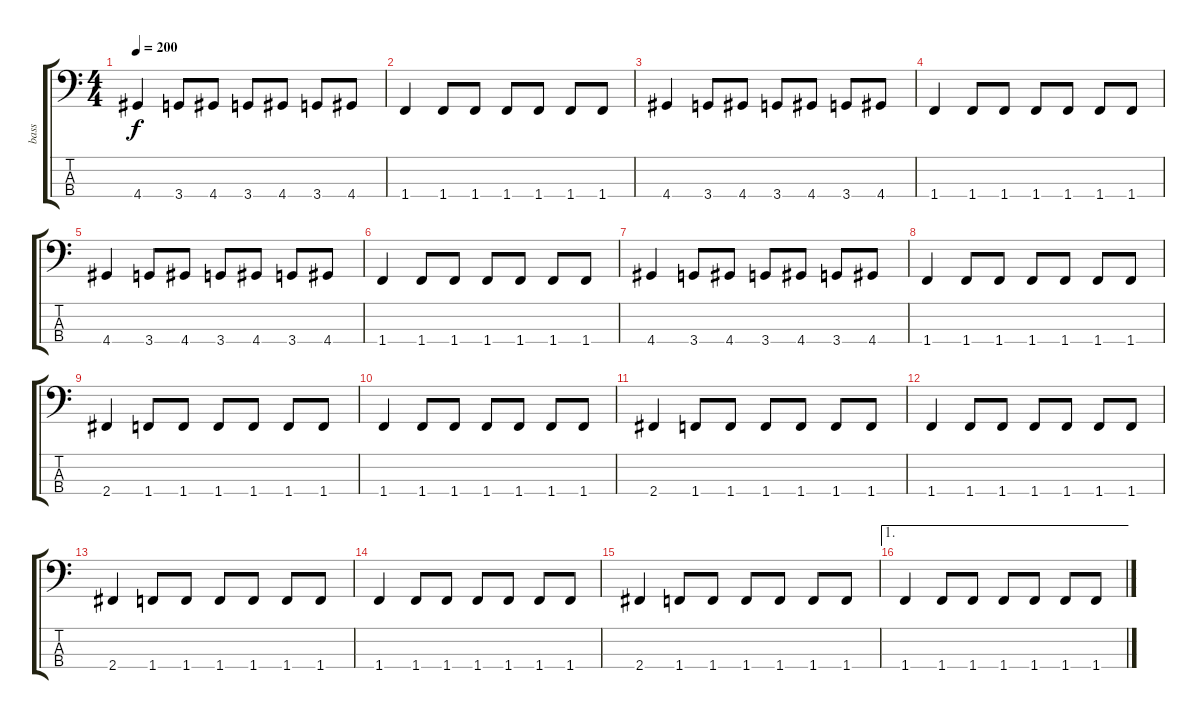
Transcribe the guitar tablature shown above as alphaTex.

\track ("bass" "bass") {instrument electricbasspick}
\staff {score tabs}
\tuning (G2 D2 A1 E1) {hide}
\ts (4 4)
\tempo 200
\clef f4
\ks c
4.4.4{dy f} 3.4.8 4.4.8 3.4.8 4.4.8 3.4.8 4.4.8 |
1.4.4 1.4.8 1.4.8 1.4.8 1.4.8 1.4.8 1.4.8 |
4.4.4 3.4.8 4.4.8 3.4.8 4.4.8 3.4.8 4.4.8 |
1.4.4 1.4.8 1.4.8 1.4.8 1.4.8 1.4.8 1.4.8 |
4.4.4 3.4.8 4.4.8 3.4.8 4.4.8 3.4.8 4.4.8 |
1.4.4 1.4.8 1.4.8 1.4.8 1.4.8 1.4.8 1.4.8 |
4.4.4 3.4.8 4.4.8 3.4.8 4.4.8 3.4.8 4.4.8 |
1.4.4 1.4.8 1.4.8 1.4.8 1.4.8 1.4.8 1.4.8 |
2.4.4 1.4.8 1.4.8 1.4.8 1.4.8 1.4.8 1.4.8 |
1.4.4 1.4.8 1.4.8 1.4.8 1.4.8 1.4.8 1.4.8 |
2.4.4 1.4.8 1.4.8 1.4.8 1.4.8 1.4.8 1.4.8 |
1.4.4 1.4.8 1.4.8 1.4.8 1.4.8 1.4.8 1.4.8 |
2.4.4 1.4.8 1.4.8 1.4.8 1.4.8 1.4.8 1.4.8 |
1.4.4 1.4.8 1.4.8 1.4.8 1.4.8 1.4.8 1.4.8 |
2.4.4 1.4.8 1.4.8 1.4.8 1.4.8 1.4.8 1.4.8 |
\ae 1
1.4.4 1.4.8 1.4.8 1.4.8 1.4.8 1.4.8 1.4.8
